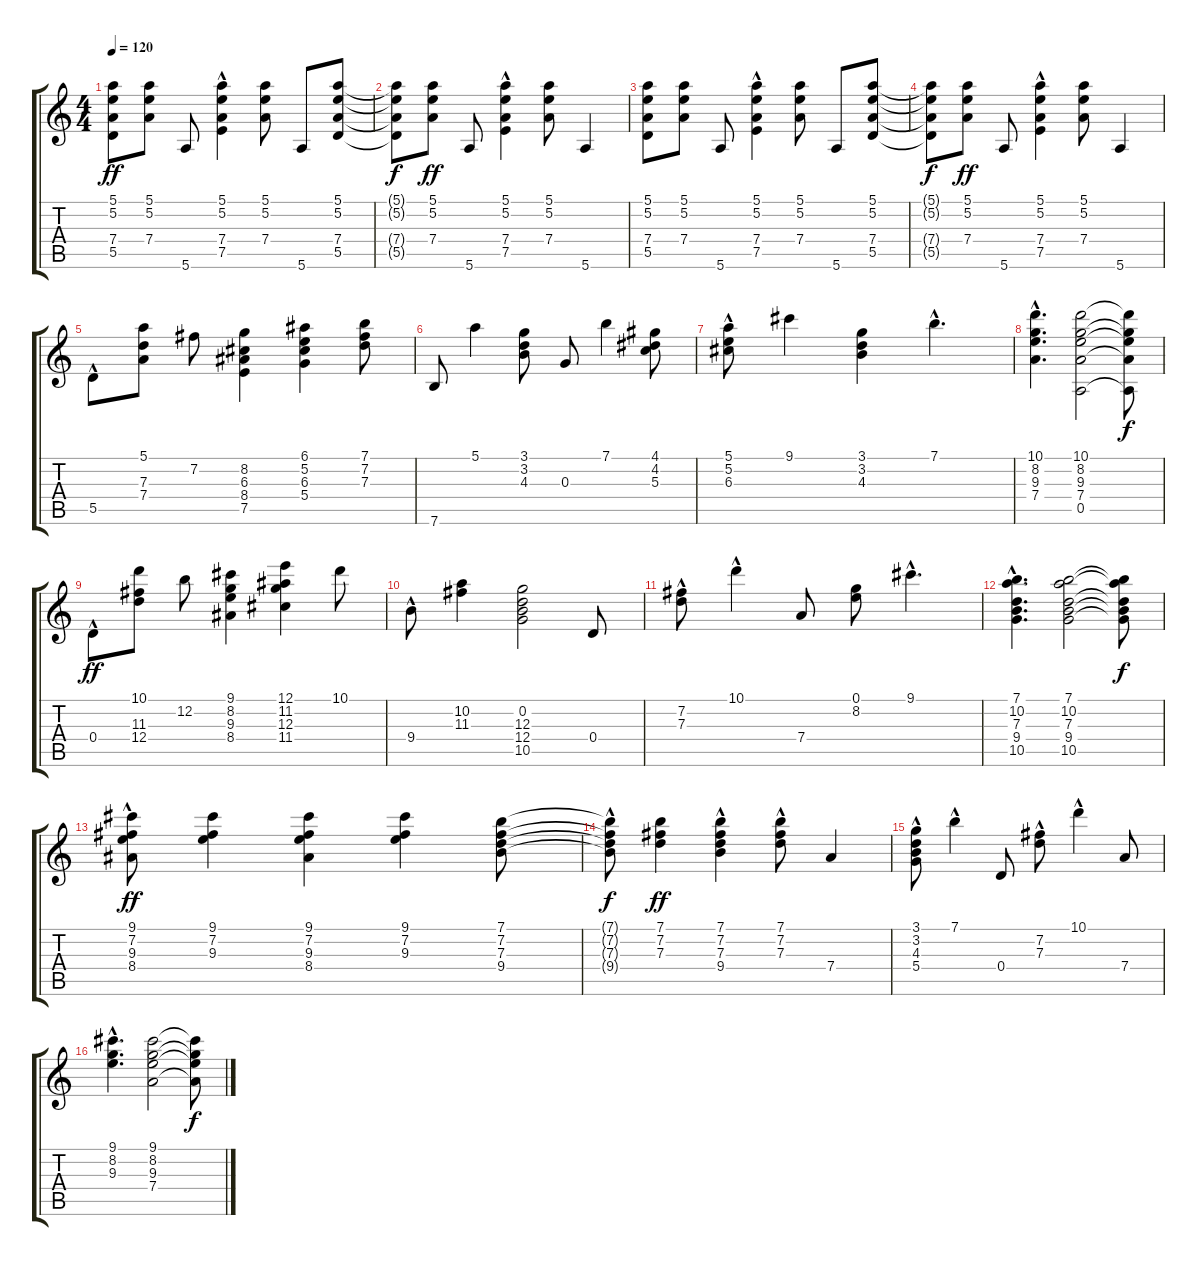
\track "" {instrument acousticguitarnylon}
\staff {score tabs}
\tuning (E4 B3 G3 D3 A2 E2) {hide}
\ts (4 4)
\tempo 120
\clef g2
\ks c
(5.1 5.2 7.4 5.5).8{dy ff instrument acousticguitarnylon} (5.1 5.2 7.4).8 5.6.8 (5.1 5.2 7.4 7.5{hac}).4 (5.1 5.2 7.4).8 5.6.8 (5.1 5.2 7.4 5.5).8 |
(5.1{t} 5.2{t} 7.4{t} 5.5{t}).8{dy f} (5.1 5.2 7.4).8{dy ff} 5.6.8 (5.1 5.2 7.4 7.5{hac}).4 (5.1 5.2 7.4).8 5.6.4 |
(5.1 5.2 7.4 5.5).8 (5.1 5.2 7.4).8 5.6.8 (5.1 5.2 7.4 7.5{hac}).4 (5.1 5.2 7.4).8 5.6.8 (5.1 5.2 7.4 5.5).8 |
(5.1{t} 5.2{t} 7.4{t} 5.5{t}).8{dy f} (5.1 5.2 7.4).8{dy ff} 5.6.8 (5.1 5.2 7.4 7.5{hac}).4 (5.1 5.2 7.4).8 5.6.4 |
5.5{hac}.8 (5.1 7.3 7.4).8 7.2.8 (8.2 6.3 8.4 7.5).4 (6.1 5.2 6.3 5.4).4 (7.1 7.2 7.3).8 |
7.6.8 5.1.4 (3.1 3.2 4.3).8 0.3.8 7.1.4 (4.1 4.2 5.3).8 |
(5.1 5.2 6.3{hac}).8 9.1.4 (3.1 3.2 4.3).4 7.1{hac}.4{d} |
(10.1{hac} 8.2{hac} 9.3{hac} 7.4{hac}).4{d} (10.1 8.2 9.3 7.4 0.5).2 (10.1{t} 8.2{t} 9.3{t} 7.4{t} 0.5{t}).8{dy f} |
0.4{hac}.8{dy ff} (10.1 11.3 12.4).8 12.2.8 (9.1 8.2 9.3 8.4).4 (12.1 11.2 12.3 11.4).4 10.1.8 |
9.4{hac}.8 (10.2 11.3).4 (0.2 12.3 12.4 10.5).2 0.4.8 |
(7.2 7.3{hac}).8 10.1{hac}.4 7.4.8 (0.1 8.2).8 9.1{hac}.4{d} |
(7.1{hac} 10.2{hac} 7.3{hac} 9.4{hac} 10.5{hac}).4{d} (7.1 10.2 7.3 9.4 10.5).2 (7.1{t} 10.2{t} 7.3{t} 9.4{t} 10.5{t}).8{dy f} |
(9.1 7.2 9.3 8.4{hac}).8{dy ff} (9.1 7.2 9.3).4 (9.1 7.2 9.3 8.4).4 (9.1 7.2 9.3).4 (7.1 7.2 7.3 9.4).8 |
(7.1{t} 7.2{t} 7.3{t} 9.4{hac t}).8{dy f} (7.1 7.2 7.3).4{dy ff} (7.1 7.2 7.3 9.4{hac}).4 (7.1{hac} 7.2{hac} 7.3{hac}).8 7.4.4 |
(3.1 3.2 4.3 5.4{hac}).8 7.1{hac}.4 0.4.8 (7.2 7.3{hac}).8 10.1{hac}.4 7.4.8 |
(9.1{hac} 8.2{hac} 9.3{hac}).4{d} (9.1 8.2 9.3 7.4).2 (9.1{t} 8.2{t} 9.3{t} 7.4{t}).8{dy f}
